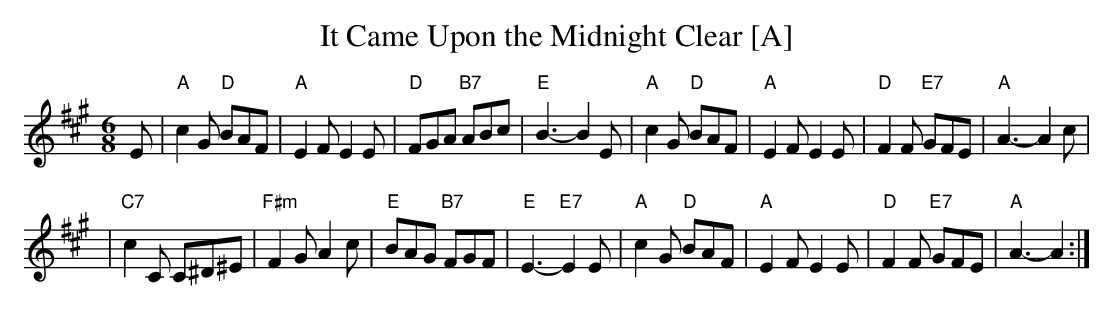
X:1
T: It Came Upon the Midnight Clear [A]
M: 6/8
L: 1/8
K: A
E \
| "A"c2G "D"BAF | "A"E2F E2E \
| "D"FGA "B7"ABc | "E"B3- B2E \
| "A"c2G "D"BAF | "A"E2F E2E \
| "D"F2F "E7"GFE | "A"A3- A2c |
| "C7"c2C C^D^E | "F#m"F2G A2c \
| "E"BAG "B7"FGF | "E"E3- "E7"E2E \
| "A"c2G "D"BAF | "A"E2F E2E \
| "D"F2F "E7"GFE | "A"A3- A2 :|
